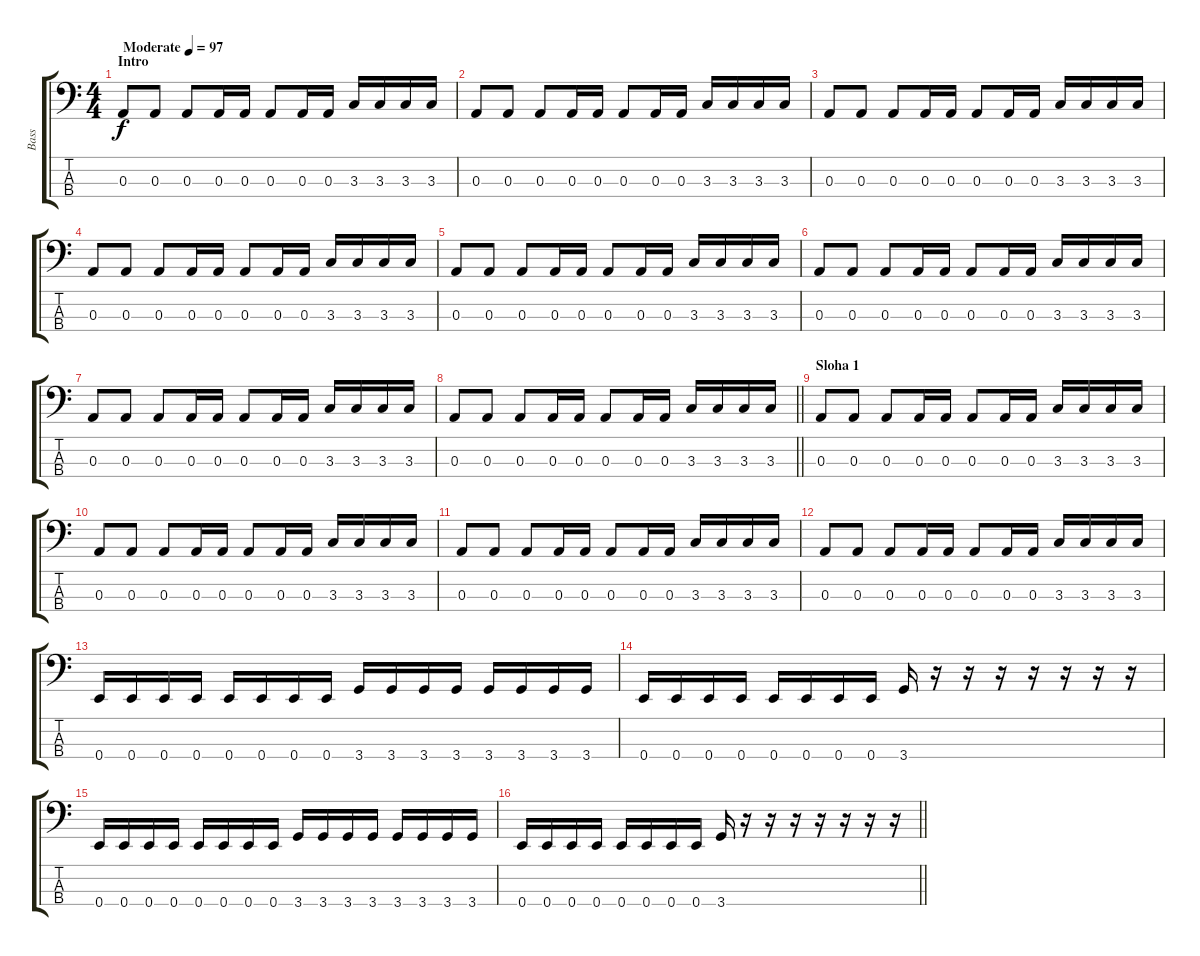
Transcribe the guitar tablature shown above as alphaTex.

\track ("Bass" "Bass") {instrument electricbassfinger}
\staff {score tabs}
\tuning (G2 D2 A1 E1) {hide}
\ts (4 4)
\section ("" "Intro")
\tempo (97 "Moderate")
\clef f4
\ks c
0.3.8{dy f instrument electricbassfinger} 0.3.8 0.3.8 0.3.16 0.3.16 0.3.8 0.3.16 0.3.16 3.3.16 3.3.16 3.3.16 3.3.16 |
0.3.8 0.3.8 0.3.8 0.3.16 0.3.16 0.3.8 0.3.16 0.3.16 3.3.16 3.3.16 3.3.16 3.3.16 |
0.3.8 0.3.8 0.3.8 0.3.16 0.3.16 0.3.8 0.3.16 0.3.16 3.3.16 3.3.16 3.3.16 3.3.16 |
0.3.8 0.3.8 0.3.8 0.3.16 0.3.16 0.3.8 0.3.16 0.3.16 3.3.16 3.3.16 3.3.16 3.3.16 |
0.3.8 0.3.8 0.3.8 0.3.16 0.3.16 0.3.8 0.3.16 0.3.16 3.3.16 3.3.16 3.3.16 3.3.16 |
0.3.8 0.3.8 0.3.8 0.3.16 0.3.16 0.3.8 0.3.16 0.3.16 3.3.16 3.3.16 3.3.16 3.3.16 |
0.3.8 0.3.8 0.3.8 0.3.16 0.3.16 0.3.8 0.3.16 0.3.16 3.3.16 3.3.16 3.3.16 3.3.16 |
\barLineRight lightlight
0.3.8 0.3.8 0.3.8 0.3.16 0.3.16 0.3.8 0.3.16 0.3.16 3.3.16 3.3.16 3.3.16 3.3.16 |
\section ("" "Sloha 1")
0.3.8 0.3.8 0.3.8 0.3.16 0.3.16 0.3.8 0.3.16 0.3.16 3.3.16 3.3.16 3.3.16 3.3.16 |
0.3.8 0.3.8 0.3.8 0.3.16 0.3.16 0.3.8 0.3.16 0.3.16 3.3.16 3.3.16 3.3.16 3.3.16 |
0.3.8 0.3.8 0.3.8 0.3.16 0.3.16 0.3.8 0.3.16 0.3.16 3.3.16 3.3.16 3.3.16 3.3.16 |
0.3.8 0.3.8 0.3.8 0.3.16 0.3.16 0.3.8 0.3.16 0.3.16 3.3.16 3.3.16 3.3.16 3.3.16 |
0.4.16 0.4.16 0.4.16 0.4.16 0.4.16 0.4.16 0.4.16 0.4.16 3.4.16 3.4.16 3.4.16 3.4.16 3.4.16 3.4.16 3.4.16 3.4.16 |
0.4.16 0.4.16 0.4.16 0.4.16 0.4.16 0.4.16 0.4.16 0.4.16 3.4.16 r.16 r.16 r.16 r.16 r.16 r.16 r.16 |
0.4.16 0.4.16 0.4.16 0.4.16 0.4.16 0.4.16 0.4.16 0.4.16 3.4.16 3.4.16 3.4.16 3.4.16 3.4.16 3.4.16 3.4.16 3.4.16 |
\barLineRight lightlight
0.4.16 0.4.16 0.4.16 0.4.16 0.4.16 0.4.16 0.4.16 0.4.16 3.4.16 r.16 r.16 r.16 r.16 r.16 r.16 r.16
